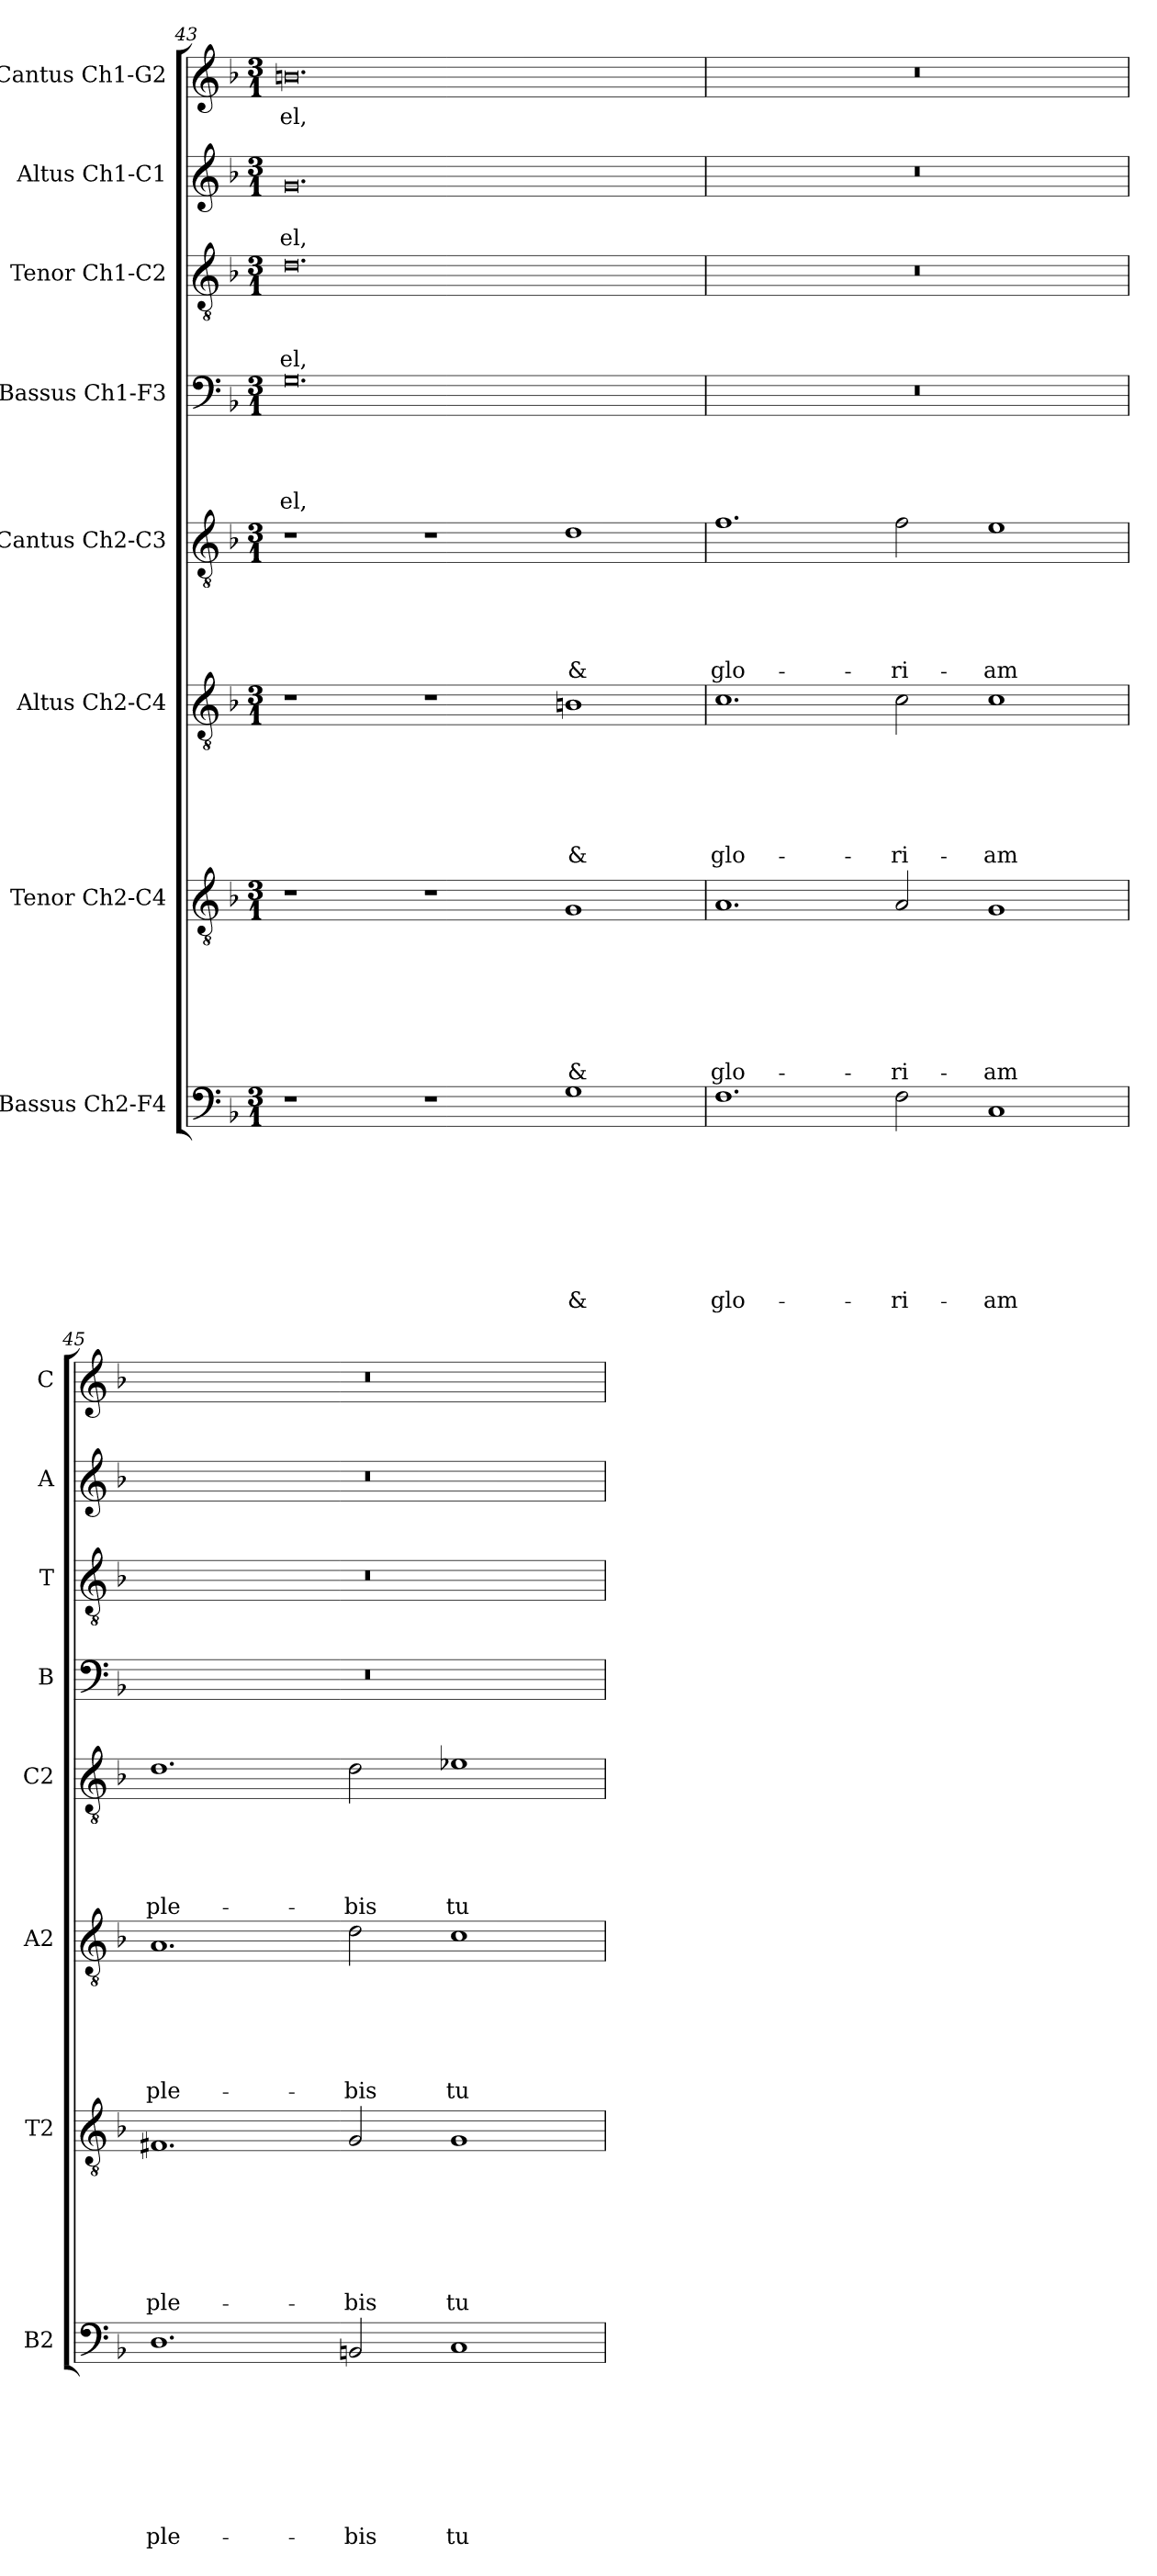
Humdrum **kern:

**kern	**text	**text	**text	**text	**text	**text	**text	**text	**kern	**text	**text	**text	**text	**text	**text	**text	**kern	**text	**text	**text	**text	**text	**text	**kern	**text	**text	**text	**text	**text	**kern	**text	**text	**text	**text	**kern	**text	**text	**text	**kern	**text	**text	**kern	**text
*part8	*part8	*part8	*part8	*part8	*part8	*part8	*part8	*part8	*part7	*part7	*part7	*part7	*part7	*part7	*part7	*part7	*part6	*part6	*part6	*part6	*part6	*part6	*part6	*part5	*part5	*part5	*part5	*part5	*part5	*part4	*part4	*part4	*part4	*part4	*part3	*part3	*part3	*part3	*part2	*part2	*part2	*part1	*part1
*staff8	*staff8	*staff8	*staff8	*staff8	*staff8	*staff8	*staff8	*staff8	*staff7	*staff7	*staff7	*staff7	*staff7	*staff7	*staff7	*staff7	*staff6	*staff6	*staff6	*staff6	*staff6	*staff6	*staff6	*staff5	*staff5	*staff5	*staff5	*staff5	*staff5	*staff4	*staff4	*staff4	*staff4	*staff4	*staff3	*staff3	*staff3	*staff3	*staff2	*staff2	*staff2	*staff1	*staff1
*I"Bassus Ch2-F4	*	*	*	*	*	*	*	*	*I"Tenor Ch2-C4	*	*	*	*	*	*	*	*I"Altus Ch2-C4	*	*	*	*	*	*	*I"Cantus Ch2-C3	*	*	*	*	*	*I"Bassus Ch1-F3	*	*	*	*	*I"Tenor Ch1-C2	*	*	*	*I"Altus Ch1-C1	*	*	*I"Cantus Ch1-G2	*
*I'B2	*	*	*	*	*	*	*	*	*I'T2	*	*	*	*	*	*	*	*I'A2	*	*	*	*	*	*	*I'C2	*	*	*	*	*	*I'B	*	*	*	*	*I'T	*	*	*	*I'A	*	*	*I'C	*
*clefF4	*	*	*	*	*	*	*	*	*clefGv2	*	*	*	*	*	*	*	*clefGv2	*	*	*	*	*	*	*clefGv2	*	*	*	*	*	*clefF4	*	*	*	*	*clefGv2	*	*	*	*clefG2	*	*	*clefG2	*
*k[b-]	*	*	*	*	*	*	*	*	*k[b-]	*	*	*	*	*	*	*	*k[b-]	*	*	*	*	*	*	*k[b-]	*	*	*	*	*	*k[b-]	*	*	*	*	*k[b-]	*	*	*	*k[b-]	*	*	*k[b-]	*
*F:	*	*	*	*	*	*	*	*	*F:	*	*	*	*	*	*	*	*F:	*	*	*	*	*	*	*F:	*	*	*	*	*	*F:	*	*	*	*	*F:	*	*	*	*F:	*	*	*F:	*
*M3/1	*	*	*	*	*	*	*	*	*M3/1	*	*	*	*	*	*	*	*M3/1	*	*	*	*	*	*	*M3/1	*	*	*	*	*	*M3/1	*	*	*	*	*M3/1	*	*	*	*M3/1	*	*	*M3/1	*
=43	=43	=43	=43	=43	=43	=43	=43	=43	=43	=43	=43	=43	=43	=43	=43	=43	=43	=43	=43	=43	=43	=43	=43	=43	=43	=43	=43	=43	=43	=43	=43	=43	=43	=43	=43	=43	=43	=43	=43	=43	=43	=43	=43
!	!	!	!	!	!	!	!	!	!	!	!	!	!	!	!	!	!	!	!	!	!	!	!	!	!	!	!	!	!	!	!	!	!	!LO:LY:b	!	!	!	!LO:LY:b	!	!	!LO:LY:b	!	!LO:LY:b
1r	.	.	.	.	.	.	.	.	1r	.	.	.	.	.	.	.	1r	.	.	.	.	.	.	1r	.	.	.	.	.	0.G	.	.	.	-el,	0.d	.	.	-el,	0.g	.	-el,	0.bn	-el,
1r	.	.	.	.	.	.	.	.	1r	.	.	.	.	.	.	.	1r	.	.	.	.	.	.	1r	.	.	.	.	.	.	.	.	.	.	.	.	.	.	.	.	.	.	.
!	!	!	!	!	!	!	!	!LO:LY:b	!	!	!	!	!	!	!	!LO:LY:b	!	!	!	!	!	!	!LO:LY:b	!	!	!	!	!	!LO:LY:b	!	!	!	!	!	!	!	!	!	!	!	!	!	!
1G	.	.	.	.	.	.	.	&	1G	.	.	.	.	.	.	&	1Bn	.	.	.	.	.	&	1d	.	.	.	.	&	.	.	.	.	.	.	.	.	.	.	.	.	.	.
=44	=44	=44	=44	=44	=44	=44	=44	=44	=44	=44	=44	=44	=44	=44	=44	=44	=44	=44	=44	=44	=44	=44	=44	=44	=44	=44	=44	=44	=44	=44	=44	=44	=44	=44	=44	=44	=44	=44	=44	=44	=44	=44	=44
!	!	!	!	!	!	!	!	!LO:LY:b	!	!	!	!	!	!	!	!LO:LY:b	!	!	!	!	!	!	!LO:LY:b	!	!	!	!	!	!LO:LY:b	!	!	!	!	!	!	!	!	!	!	!	!	!	!
1.F	.	.	.	.	.	.	.	glo-	1.A	.	.	.	.	.	.	glo-	1.c	.	.	.	.	.	glo-	1.f	.	.	.	.	glo-	0.r	.	.	.	.	0.r	.	.	.	0.r	.	.	0.r	.
!	!	!	!	!	!	!	!	!LO:LY:b	!	!	!	!	!	!	!	!LO:LY:b	!	!	!	!	!	!	!LO:LY:b	!	!	!	!	!	!LO:LY:b	!	!	!	!	!	!	!	!	!	!	!	!	!	!
2F\	.	.	.	.	.	.	.	-ri-	2A/	.	.	.	.	.	.	-ri-	2c\	.	.	.	.	.	-ri-	2f\	.	.	.	.	-ri-	.	.	.	.	.	.	.	.	.	.	.	.	.	.
!	!	!	!	!	!	!	!	!LO:LY:b	!	!	!	!	!	!	!	!LO:LY:b	!	!	!	!	!	!	!LO:LY:b	!	!	!	!	!	!LO:LY:b	!	!	!	!	!	!	!	!	!	!	!	!	!	!
1C	.	.	.	.	.	.	.	-am	1G	.	.	.	.	.	.	-am	1c	.	.	.	.	.	-am	1e	.	.	.	.	-am	.	.	.	.	.	.	.	.	.	.	.	.	.	.
!!LO:PB:g=z
=45	=45	=45	=45	=45	=45	=45	=45	=45	=45	=45	=45	=45	=45	=45	=45	=45	=45	=45	=45	=45	=45	=45	=45	=45	=45	=45	=45	=45	=45	=45	=45	=45	=45	=45	=45	=45	=45	=45	=45	=45	=45	=45	=45
!	!	!	!	!	!	!	!	!LO:LY:b	!	!	!	!	!	!	!	!LO:LY:b	!	!	!	!	!	!	!LO:LY:b	!	!	!	!	!	!LO:LY:b	!	!	!	!	!	!	!	!	!	!	!	!	!	!
1.D	.	.	.	.	.	.	.	ple-	1.F#X	.	.	.	.	.	.	ple-	1.A	.	.	.	.	.	ple-	1.d	.	.	.	.	ple-	0.r	.	.	.	.	0.r	.	.	.	0.r	.	.	0.r	.
!	!	!	!	!	!	!	!	!LO:LY:b	!	!	!	!	!	!	!	!LO:LY:b	!	!	!	!	!	!	!LO:LY:b	!	!	!	!	!	!LO:LY:b	!	!	!	!	!	!	!	!	!	!	!	!	!	!
2BBn/	.	.	.	.	.	.	.	-bis	2G/	.	.	.	.	.	.	-bis	2d\	.	.	.	.	.	-bis	2d\	.	.	.	.	-bis	.	.	.	.	.	.	.	.	.	.	.	.	.	.
!	!	!	!	!	!	!	!	!LO:LY:b	!	!	!	!	!	!	!	!LO:LY:b	!	!	!	!	!	!	!LO:LY:b	!	!	!	!	!	!LO:LY:b	!	!	!	!	!	!	!	!	!	!	!	!	!	!
1C	.	.	.	.	.	.	.	tu-	1G	.	.	.	.	.	.	tu-	1c	.	.	.	.	.	tu-	1e-X	.	.	.	.	tu-	.	.	.	.	.	.	.	.	.	.	.	.	.	.
=	=	=	=	=	=	=	=	=	=	=	=	=	=	=	=	=	=	=	=	=	=	=	=	=	=	=	=	=	=	=	=	=	=	=	=	=	=	=	=	=	=	=	=
*-	*-	*-	*-	*-	*-	*-	*-	*-	*-	*-	*-	*-	*-	*-	*-	*-	*-	*-	*-	*-	*-	*-	*-	*-	*-	*-	*-	*-	*-	*-	*-	*-	*-	*-	*-	*-	*-	*-	*-	*-	*-	*-	*-
